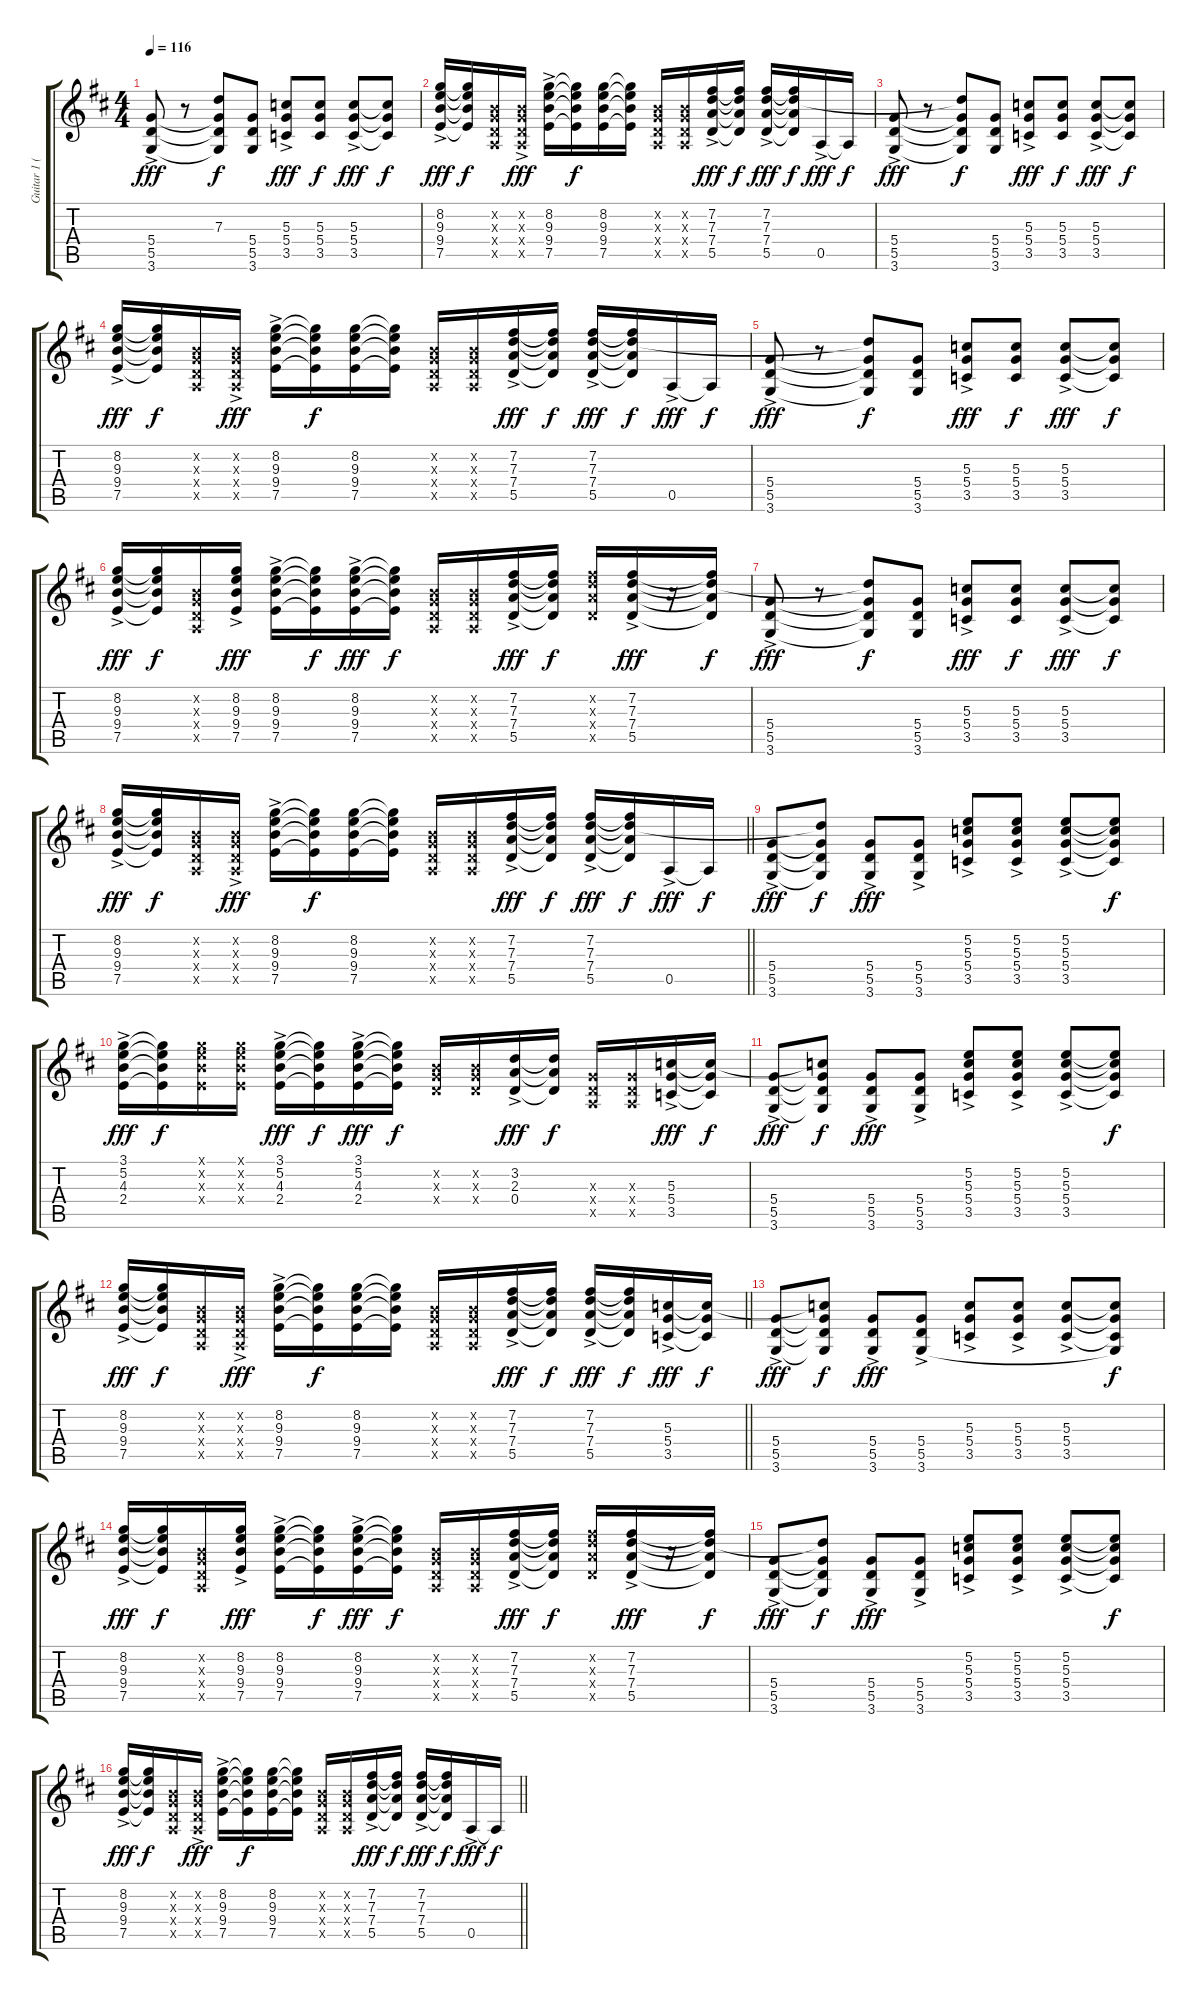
\track ("Guitar 1 (Jazz)" "Guitar 1 (") {instrument electricguitarjazz}
\staff {score tabs}
\tuning (E4 B3 G3 D3 A2 E2) {hide}
\ts (4 4)
\tempo 116
\clef g2
\ks d
(5.4{ac} 5.5{ac} 3.6{ac}).8{dy fff} r.8 (7.3{t} 5.4{t} 5.5{t} 3.6{t}).8{dy f} (5.4 5.5 3.6).8 (5.3{ac} 5.4{ac} 3.5{ac}).8{dy fff} (5.3 5.4 3.5).8{dy f} (5.3{ac} 5.4{ac} 3.5{ac}).8{dy fff} (5.3{t} 5.4{t} 3.5{t}).8{dy f} |
(8.2{ac} 9.3{ac} 9.4{ac} 7.5{ac}).16{dy fff} (8.2{t} 9.3{t} 9.4{t} 7.5{t}).16{dy f} (0.2{x} 0.3{x} 0.4{x} 0.5{x}).16 (0.2{ac x} 0.3{ac x} 0.4{ac x} 0.5{ac x}).16{dy fff} (8.2{ac} 9.3{ac} 9.4{ac} 7.5{ac}).16 (8.2{t} 9.3{t} 9.4{t} 7.5{t}).16{dy f} (8.2 9.3 9.4 7.5).16 (8.2{t} 9.3{t} 9.4{t} 7.5{t}).16 (0.2{x} 0.3{x} 0.4{x} 0.5{x}).16 (0.2{x} 0.3{x} 0.4{x} 0.5{x}).16 (7.2{ac} 7.3{ac} 7.4{ac} 5.5{ac}).16{dy fff} (7.2{t} 7.3{t} 7.4{t} 5.5{t}).16{dy f} (7.2{ac} 7.3{ac} 7.4{ac} 5.5{ac}).16{dy fff} (7.2{t} 7.3{t} 7.4{t} 5.5{t}).16{dy f} 0.5{ac}.16{dy fff} 0.5{t}.16{dy f} |
(5.4{ac} 5.5{ac} 3.6{ac}).8{dy fff} r.8 (7.3{t} 5.4{t} 5.5{t} 3.6{t}).8{dy f} (5.4 5.5 3.6).8 (5.3{ac} 5.4{ac} 3.5{ac}).8{dy fff} (5.3 5.4 3.5).8{dy f} (5.3{ac} 5.4{ac} 3.5{ac}).8{dy fff} (5.3{t} 5.4{t} 3.5{t}).8{dy f} |
(8.2{ac} 9.3{ac} 9.4{ac} 7.5{ac}).16{dy fff} (8.2{t} 9.3{t} 9.4{t} 7.5{t}).16{dy f} (0.2{x} 0.3{x} 0.4{x} 0.5{x}).16 (0.2{ac x} 0.3{ac x} 0.4{ac x} 0.5{ac x}).16{dy fff} (8.2{ac} 9.3{ac} 9.4{ac} 7.5{ac}).16 (8.2{t} 9.3{t} 9.4{t} 7.5{t}).16{dy f} (8.2 9.3 9.4 7.5).16 (8.2{t} 9.3{t} 9.4{t} 7.5{t}).16 (0.2{x} 0.3{x} 0.4{x} 0.5{x}).16 (0.2{x} 0.3{x} 0.4{x} 0.5{x}).16 (7.2{ac} 7.3{ac} 7.4{ac} 5.5{ac}).16{dy fff} (7.2{t} 7.3{t} 7.4{t} 5.5{t}).16{dy f} (7.2{ac} 7.3{ac} 7.4{ac} 5.5{ac}).16{dy fff} (7.2{t} 7.3{t} 7.4{t} 5.5{t}).16{dy f} 0.5{ac}.16{dy fff} 0.5{t}.16{dy f} |
(5.4{ac} 5.5{ac} 3.6{ac}).8{dy fff} r.8 (7.3{t} 5.4{t} 5.5{t} 3.6{t}).8{dy f} (5.4 5.5 3.6).8 (5.3{ac} 5.4{ac} 3.5{ac}).8{dy fff} (5.3 5.4 3.5).8{dy f} (5.3{ac} 5.4{ac} 3.5{ac}).8{dy fff} (5.3{t} 5.4{t} 3.5{t}).8{dy f} |
(8.2{ac} 9.3{ac} 9.4{ac} 7.5{ac}).16{dy fff} (8.2{t} 9.3{t} 9.4{t} 7.5{t}).16{dy f} (0.2{x} 0.3{x} 0.4{x} 0.5{x}).16 (8.2{ac} 9.3{ac} 9.4{ac} 7.5{ac}).16{dy fff} (8.2{ac} 9.3{ac} 9.4{ac} 7.5{ac}).16 (8.2{t} 9.3{t} 9.4{t} 7.5{t}).16{dy f} (8.2{ac} 9.3{ac} 9.4{ac} 7.5{ac}).16{dy fff} (8.2{t} 9.3{t} 9.4{t} 7.5{t}).16{dy f} (0.2{x} 0.3{x} 0.4{x} 0.5{x}).16 (0.2{x} 0.3{x} 0.4{x} 0.5{x}).16 (7.2{ac} 7.3{ac} 7.4{ac} 5.5{ac}).16{dy fff} (7.2{t} 7.3{t} 7.4{t} 5.5{t}).16{dy f} (7.2{x} 7.3{x} 7.4{x} 5.5{x}).16 (7.2{ac} 7.3{ac} 7.4{ac} 5.5{ac}).16{dy fff} r.16 (7.2{t} 7.3{t} 7.4{t} 5.5{t}).16{dy f} |
(5.4{ac} 5.5{ac} 3.6{ac}).8{dy fff} r.8 (7.3{t} 5.4{t} 5.5{t} 3.6{t}).8{dy f} (5.4 5.5 3.6).8 (5.3{ac} 5.4{ac} 3.5{ac}).8{dy fff} (5.3 5.4 3.5).8{dy f} (5.3{ac} 5.4{ac} 3.5{ac}).8{dy fff} (5.3{t} 5.4{t} 3.5{t}).8{dy f} |
\barLineRight lightlight
(8.2{ac} 9.3{ac} 9.4{ac} 7.5{ac}).16{dy fff} (8.2{t} 9.3{t} 9.4{t} 7.5{t}).16{dy f} (0.2{x} 0.3{x} 0.4{x} 0.5{x}).16 (0.2{ac x} 0.3{ac x} 0.4{ac x} 0.5{ac x}).16{dy fff} (8.2{ac} 9.3{ac} 9.4{ac} 7.5{ac}).16 (8.2{t} 9.3{t} 9.4{t} 7.5{t}).16{dy f} (8.2 9.3 9.4 7.5).16 (8.2{t} 9.3{t} 9.4{t} 7.5{t}).16 (0.2{x} 0.3{x} 0.4{x} 0.5{x}).16 (0.2{x} 0.3{x} 0.4{x} 0.5{x}).16 (7.2{ac} 7.3{ac} 7.4{ac} 5.5{ac}).16{dy fff} (7.2{t} 7.3{t} 7.4{t} 5.5{t}).16{dy f} (7.2{ac} 7.3{ac} 7.4{ac} 5.5{ac}).16{dy fff} (7.2{t} 7.3{t} 7.4{t} 5.5{t}).16{dy f} 0.5{ac}.16{dy fff} 0.5{t}.16{dy f} |
(5.4{ac} 5.5{ac} 3.6{ac}).8{dy fff} (7.3{t} 5.4{t} 5.5{t} 3.6{t}).8{dy f} (5.4{ac} 5.5{ac} 3.6{ac}).8{dy fff} (5.4{ac} 5.5{ac} 3.6{ac}).8 (5.2{ac} 5.3{ac} 5.4{ac} 3.5{ac}).8 (5.2{ac} 5.3{ac} 5.4{ac} 3.5{ac}).8 (5.2{ac} 5.3{ac} 5.4{ac} 3.5{ac}).8 (5.2{t} 5.3{t} 5.4{t} 3.5{t}).8{dy f} |
(3.1{ac} 5.2{ac} 4.3{ac} 2.4{ac}).16{dy fff} (3.1{t} 5.2{t} 4.3{t} 2.4{t}).16{dy f} (3.1{x} 5.2{x} 4.3{x} 2.4{x}).16 (3.1{x} 5.2{x} 4.3{x} 2.4{x}).16 (3.1{ac} 5.2{ac} 4.3{ac} 2.4{ac}).16{dy fff} (3.1{t} 5.2{t} 4.3{t} 2.4{t}).16{dy f} (3.1{ac} 5.2{ac} 4.3{ac} 2.4{ac}).16{dy fff} (3.1{t} 5.2{t} 4.3{t} 2.4{t}).16{dy f} (0.2{x} 0.3{x} 0.4{x}).16 (0.2{x} 0.3{x} 0.4{x}).16 (3.2{ac} 2.3{ac} 0.4{ac}).16{dy fff} (3.2{t} 2.3{t} 0.4{t}).16{dy f} (0.3{x} 0.4{x} 0.5{x}).16 (0.3{x} 0.4{x} 0.5{x}).16 (5.3{ac} 5.4{ac} 3.5{ac}).16{dy fff} (5.3{t} 5.4{t} 3.5{t}).16{dy f} |
(5.4{ac} 5.5{ac} 3.6{ac}).8{dy fff} (5.3{t} 5.4{t} 5.5{t} 3.6{t}).8{dy f} (5.4{ac} 5.5{ac} 3.6{ac}).8{dy fff} (5.4{ac} 5.5{ac} 3.6{ac}).8 (5.2{ac} 5.3{ac} 5.4{ac} 3.5{ac}).8 (5.2{ac} 5.3{ac} 5.4{ac} 3.5{ac}).8 (5.2{ac} 5.3{ac} 5.4{ac} 3.5{ac}).8 (5.2{t} 5.3{t} 5.4{t} 3.5{t}).8{dy f} |
\barLineRight lightlight
(8.2{ac} 9.3{ac} 9.4{ac} 7.5{ac}).16{dy fff} (8.2{t} 9.3{t} 9.4{t} 7.5{t}).16{dy f} (0.2{x} 0.3{x} 0.4{x} 0.5{x}).16 (0.2{ac x} 0.3{ac x} 0.4{ac x} 0.5{ac x}).16{dy fff} (8.2{ac} 9.3{ac} 9.4{ac} 7.5{ac}).16 (8.2{t} 9.3{t} 9.4{t} 7.5{t}).16{dy f} (8.2 9.3 9.4 7.5).16 (8.2{t} 9.3{t} 9.4{t} 7.5{t}).16 (0.2{x} 0.3{x} 0.4{x} 0.5{x}).16 (0.2{x} 0.3{x} 0.4{x} 0.5{x}).16 (7.2{ac} 7.3{ac} 7.4{ac} 5.5{ac}).16{dy fff} (7.2{t} 7.3{t} 7.4{t} 5.5{t}).16{dy f} (7.2{ac} 7.3{ac} 7.4{ac} 5.5{ac}).16{dy fff} (7.2{t} 7.3{t} 7.4{t} 5.5{t}).16{dy f} (5.3{ac} 5.4{ac} 3.5{ac}).16{dy fff} (5.3{t} 5.4{t} 3.5{t}).16{dy f} |
(5.4{ac} 5.5{ac} 3.6{ac}).8{dy fff} (5.3{t} 5.4{t} 5.5{t} 3.6{t}).8{dy f} (5.4{ac} 5.5{ac} 3.6{ac}).8{dy fff} (5.4{ac} 5.5{ac} 3.6{ac}).8 (5.3 5.4{ac} 3.5{ac}).8 (5.3 5.4{ac} 3.5{ac}).8 (5.3 5.4{ac} 3.5{ac}).8 (5.3{t} 5.4{t} 3.5{t} 3.6{t}).8{dy f} |
(8.2{ac} 9.3{ac} 9.4{ac} 7.5{ac}).16{dy fff} (8.2{t} 9.3{t} 9.4{t} 7.5{t}).16{dy f} (0.2{x} 0.3{x} 0.4{x} 0.5{x}).16 (8.2{ac} 9.3{ac} 9.4{ac} 7.5{ac}).16{dy fff} (8.2{ac} 9.3{ac} 9.4{ac} 7.5{ac}).16 (8.2{t} 9.3{t} 9.4{t} 7.5{t}).16{dy f} (8.2{ac} 9.3{ac} 9.4{ac} 7.5{ac}).16{dy fff} (8.2{t} 9.3{t} 9.4{t} 7.5{t}).16{dy f} (0.2{x} 0.3{x} 0.4{x} 0.5{x}).16 (0.2{x} 0.3{x} 0.4{x} 0.5{x}).16 (7.2{ac} 7.3{ac} 7.4{ac} 5.5{ac}).16{dy fff} (7.2{t} 7.3{t} 7.4{t} 5.5{t}).16{dy f} (7.2{x} 7.3{x} 7.4{x} 5.5{x}).16 (7.2{ac} 7.3{ac} 7.4{ac} 5.5{ac}).16{dy fff} r.16 (7.2{t} 7.3{t} 7.4{t} 5.5{t}).16{dy f} |
(5.4{ac} 5.5{ac} 3.6{ac}).8{dy fff} (7.3{t} 5.4{t} 5.5{t} 3.6{t}).8{dy f} (5.4{ac} 5.5{ac} 3.6{ac}).8{dy fff} (5.4{ac} 5.5{ac} 3.6{ac}).8 (5.2{ac} 5.3{ac} 5.4{ac} 3.5{ac}).8 (5.2{ac} 5.3{ac} 5.4{ac} 3.5{ac}).8 (5.2{ac} 5.3{ac} 5.4{ac} 3.5{ac}).8 (5.2{t} 5.3{t} 5.4{t} 3.5{t}).8{dy f} |
\barLineRight lightlight
(8.2{ac} 9.3{ac} 9.4{ac} 7.5{ac}).16{dy fff} (8.2{t} 9.3{t} 9.4{t} 7.5{t}).16{dy f} (0.2{x} 0.3{x} 0.4{x} 0.5{x}).16 (0.2{ac x} 0.3{ac x} 0.4{ac x} 0.5{ac x}).16{dy fff} (8.2{ac} 9.3{ac} 9.4{ac} 7.5{ac}).16 (8.2{t} 9.3{t} 9.4{t} 7.5{t}).16{dy f} (8.2 9.3 9.4 7.5).16 (8.2{t} 9.3{t} 9.4{t} 7.5{t}).16 (0.2{x} 0.3{x} 0.4{x} 0.5{x}).16 (0.2{x} 0.3{x} 0.4{x} 0.5{x}).16 (7.2{ac} 7.3{ac} 7.4{ac} 5.5{ac}).16{dy fff} (7.2{t} 7.3{t} 7.4{t} 5.5{t}).16{dy f} (7.2{ac} 7.3{ac} 7.4{ac} 5.5{ac}).16{dy fff} (7.2{t} 7.3{t} 7.4{t} 5.5{t}).16{dy f} 0.5{ac}.16{dy fff} 0.5{t}.16{dy f}
